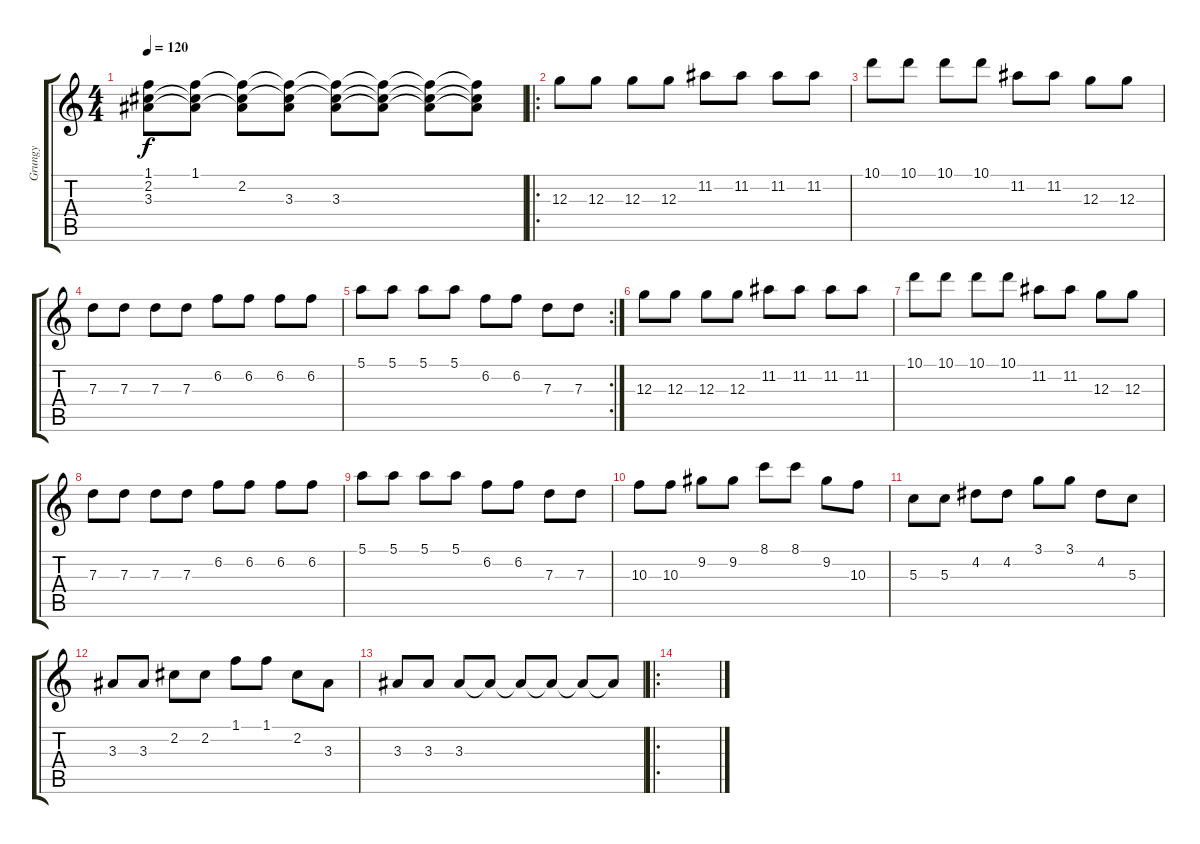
\track ("Grungy" "Grungy") {instrument acousticguitarsteel}
\staff {score tabs}
\tuning (E4 B3 G3 D3 A2 E2) {hide}
\ts (4 4)
\tempo 120
\clef g2
\ks c
(1.1{t} 2.2{t} 3.3).8{dy f} (1.1 2.2{t} 3.3{t}).8 (1.1{t} 2.2 3.3{t}).8 (1.1{t} 2.2{t} 3.3).8 (1.1{t} 2.2{t} 3.3).8 (1.1{t} 2.2{t} 3.3{t}).8 (1.1{t} 2.2{t} 3.3{t}).8 (1.1{t} 2.2{t} 3.3{t}).8 |
\ro
12.3.8{instrument distortionguitar} 12.3.8 12.3.8 12.3.8 11.2.8 11.2.8 11.2.8 11.2.8 |
10.1.8 10.1.8 10.1.8 10.1.8 11.2.8 11.2.8 12.3.8 12.3.8 |
7.3.8 7.3.8 7.3.8 7.3.8 6.2.8 6.2.8 6.2.8 6.2.8 |
\rc 2
5.1.8 5.1.8 5.1.8 5.1.8 6.2.8 6.2.8 7.3.8 7.3.8 |
12.3.8 12.3.8 12.3.8 12.3.8 11.2.8 11.2.8 11.2.8 11.2.8 |
10.1.8 10.1.8 10.1.8 10.1.8 11.2.8 11.2.8 12.3.8 12.3.8 |
7.3.8 7.3.8 7.3.8 7.3.8 6.2.8 6.2.8 6.2.8 6.2.8 |
5.1.8 5.1.8 5.1.8 5.1.8 6.2.8 6.2.8 7.3.8 7.3.8 |
10.3.8 10.3.8 9.2.8 9.2.8 8.1.8 8.1.8 9.2.8 10.3.8 |
5.3.8 5.3.8 4.2.8 4.2.8 3.1.8 3.1.8 4.2.8 5.3.8 |
3.3.8 3.3.8 2.2.8 2.2.8 1.1.8 1.1.8 2.2.8 3.3.8 |
3.3.8 3.3.8 3.3.8 3.3{t}.8 3.3{t}.8 3.3{t}.8 3.3{t}.8 3.3{t}.8 |
\ro
